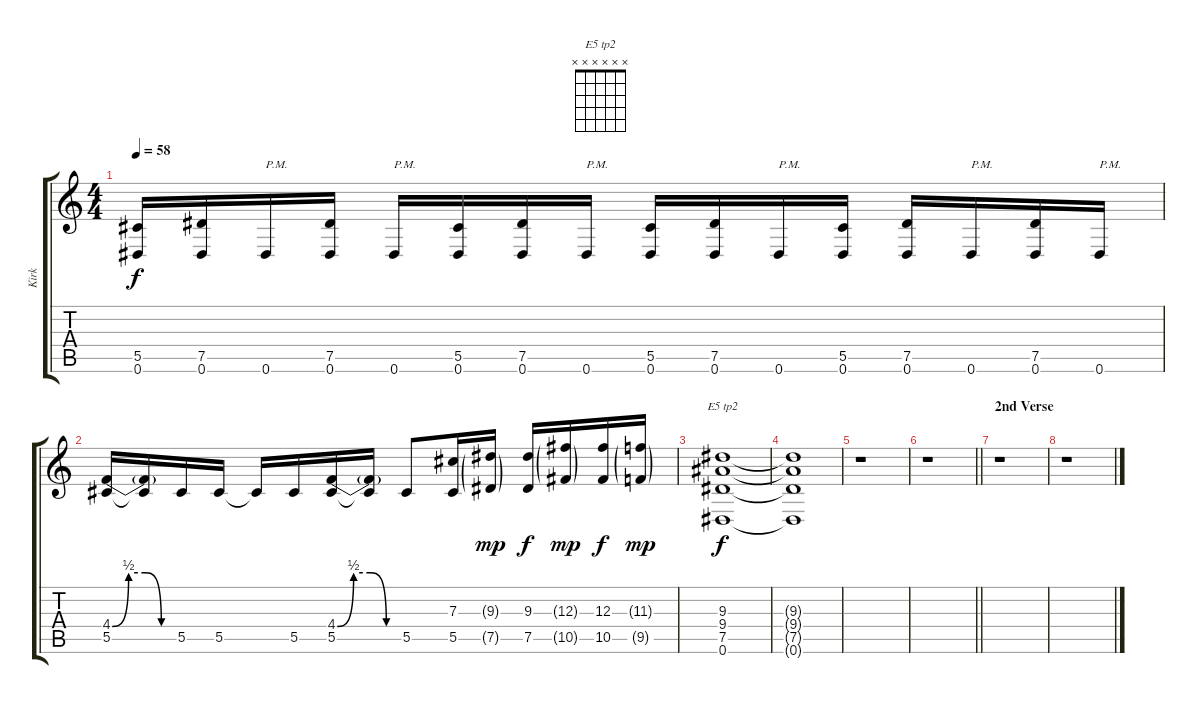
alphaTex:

\track ("Kirk " "Kirk ") {instrument distortionguitar}
\staff {score tabs}
\tuning (Eb4 Bb3 Gb3 Db3 Ab2 Eb2) {hide}
\chord ("E5 tp2" x x x x x x)
\ts (4 4)
\tempo 58
\clef g2
\ks c
(5.5 0.6).16{dy f} (7.5 0.6).16 0.6.16{txt "P.M."} (7.5 0.6).16 0.6.16{txt "P.M."} (5.5 0.6).16 (7.5 0.6).16 0.6.16{txt "P.M."} (5.5 0.6).16 (7.5 0.6).16 0.6.16{txt "P.M."} (5.5 0.6).16 (7.5 0.6).16 0.6.16{txt "P.M."} (7.5 0.6).16 0.6.16{txt "P.M."} |
(4.4{be (custom 0 0 15 2 30 2 45 0 60 0)} 5.5).16 (4.4{t} 5.5{t}).16 5.5.16 5.5.16 5.5{t}.16 5.5.16 (4.4{be (custom 0 0 15 2 30 2 45 0 60 0)} 5.5).16 (4.4{t} 5.5{t}).16 5.5.8 (7.3 5.5).16 (9.3{g} 7.5{g}).16{dy mp} (9.3 7.5).16{dy f} (12.3{g} 10.5{g}).16{dy mp} (12.3 10.5).16{dy f} (11.3{g} 9.5{g}).16{dy mp} |
(9.3 9.4 7.5 0.6).1{ch "E5 tp2" dy f} |
(9.3{t} 9.4{t} 7.5{t} 0.6{t}).1 |
r.1 |
\barLineRight lightlight
r.1 |
\section ("" "2nd Verse")
r.1 |
r.1
